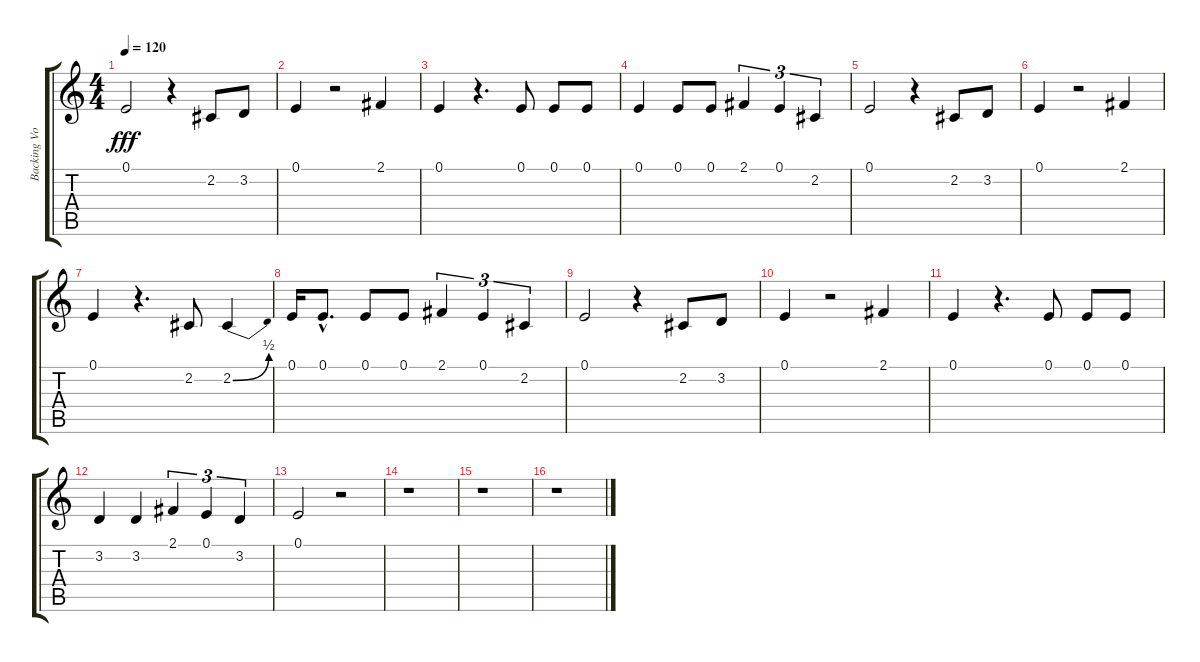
\track ("Backing Vocals" "Backing Vo") {instrument altosax}
\staff {score tabs}
\tuning (E4 B3 G3 D3 A2 E2) {hide}
\ts (4 4)
\tempo 120
\clef g2
\ks c
0.1.2{dy fff} r.4 2.2.8 3.2.8 |
0.1.4 r.2 2.1.4 |
0.1.4 r.4{d} 0.1.8 0.1.8 0.1.8 |
0.1.4 0.1.8 0.1.8 2.1.4{tu (3 2)} 0.1.4{tu (3 2)} 2.2.4{tu (3 2)} |
0.1.2 r.4 2.2.8 3.2.8 |
0.1.4 r.2 2.1.4 |
0.1.4 r.4{d} 2.2.8 2.2{be (bend 0 0 60 2)}.4 |
0.1.16 0.1{hac}.8{d} 0.1.8 0.1.8 2.1.4{tu (3 2)} 0.1.4{tu (3 2)} 2.2.4{tu (3 2)} |
0.1.2 r.4 2.2.8 3.2.8 |
0.1.4 r.2 2.1.4 |
0.1.4 r.4{d} 0.1.8 0.1.8 0.1.8 |
3.2.4 3.2.4 2.1.4{tu (3 2)} 0.1.4{tu (3 2)} 3.2.4{tu (3 2)} |
0.1.2 r.2 |
r.1 |
r.1 |
r.1
